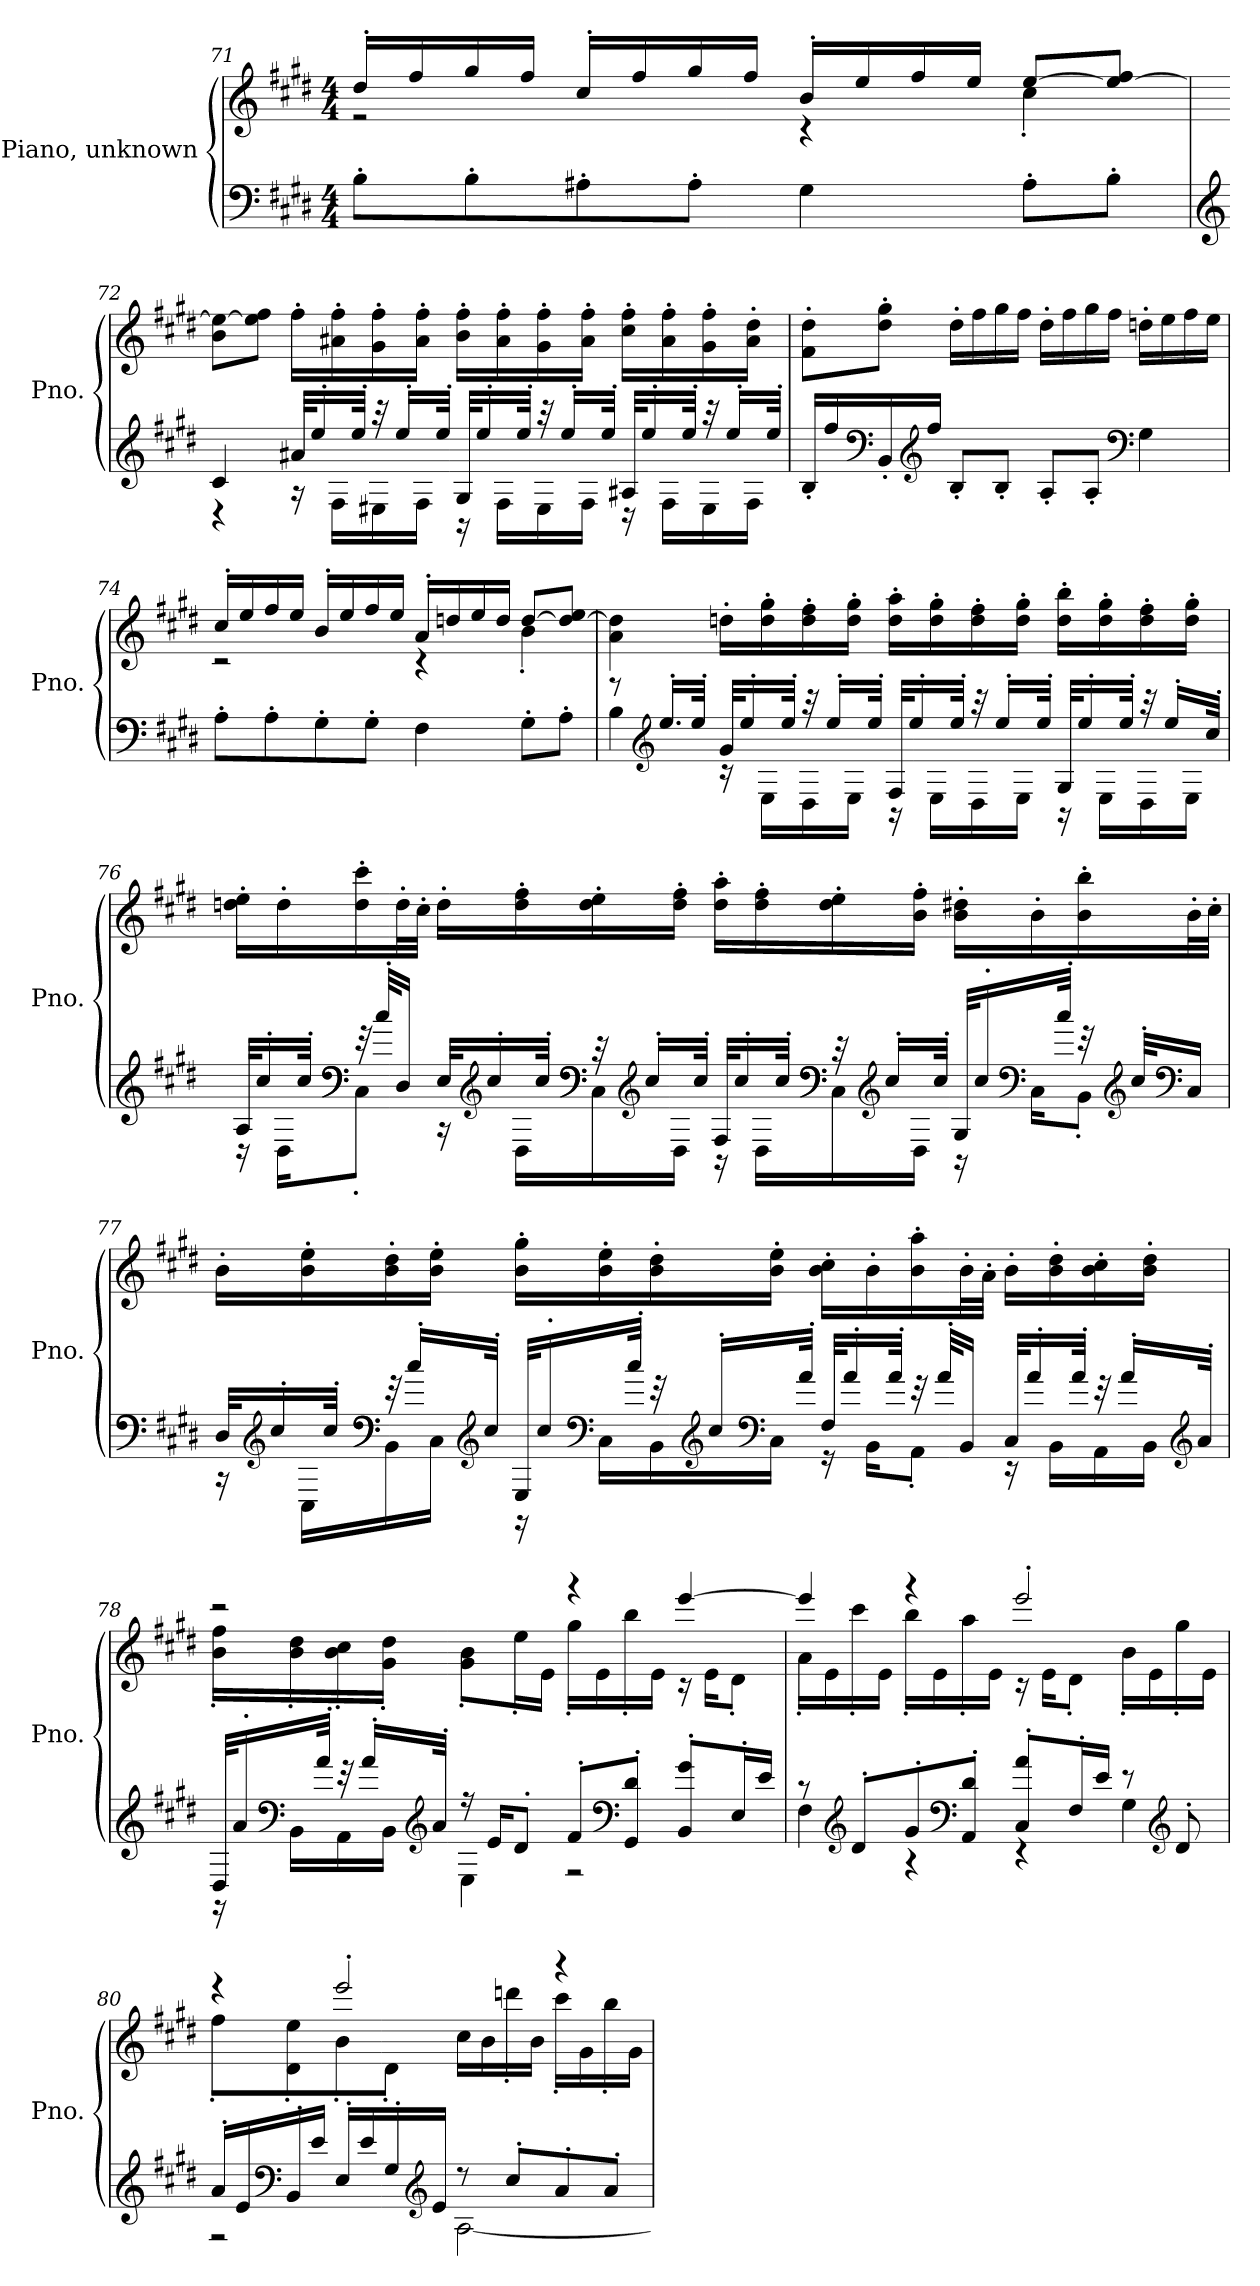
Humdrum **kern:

**kern	**kern
*part1	*part1
*staff2	*staff1
*I"Piano, unknown	*
*I'Pno.	*
!!LO:LB:g=z
*clefF4	*clefG2
*k[f#c#g#d#]	*k[f#c#g#d#]
*M4/4	*M4/4
=71	=71
*	*^
8B'\L	16dd#'/LL	2r
.	16ff#/	.
8B'\	16gg#/	.
.	16ff#/JJ	.
8A#X'\	16cc#'/LL	.
.	16ff#/	.
8A#'\J	16gg#/	.
.	16ff#/JJ	.
4G#\	16b'/LL	4r
.	16ee/	.
.	16ff#/	.
.	16ee/JJ	.
8A#'\L	[8ee/L	4cc#'\
8B'\J	8ee/_ 8ff#/J	.
*	*v	*v
=72	=72
*clefG2	*
*^	*
4c#/	4r	8b\ 8ee\_L
.	.	8ee\] 8ff#\J
32a#X/KLL	16r	16ff#'\LL
16ee'/	.	.
.	16F#\LL	16a#X\' 16ff#\'
32ee'/JJk	.	.
32r	16E#X\	16g#\' 16ff#\'
16ee'/LL	.	.
.	16F#\JJ	16a#\' 16ff#\'JJ
32ee'/JJk	.	.
32G#/KLL	16r	16b\' 16ff#\'LL
16ee'/	.	.
.	16F#\LL	16a#\' 16ff#\'
32ee'/JJk	.	.
32r	16E#\	16g#\' 16ff#\'
16ee'/LL	.	.
.	16F#\JJ	16a#\' 16ff#\'JJ
32ee'/JJk	.	.
32A#X/KLL	16r	16cc#\' 16ff#\'LL
16ee'/	.	.
.	16F#\LL	16a#\' 16ff#\'
32ee'/JJk	.	.
32r	16E#\	16g#\' 16ff#\'
16ee'/LL	.	.
.	16F#\JJ	16a#\' 16dd#\'JJ
32ee'/JJk	.	.
*v	*v	*
!!LO:PB:g=z
=73	=73
16B'/LL	8f#\' 8dd#\'L
16ff#/	.
*clefF4	*
16BB'/	8dd#\' 8gg#\'J
*clefG2	*
16ff#/JJ	.
8B'/L	16dd#'\LL
.	16ff#\
8B'/J	16gg#\
.	16ff#\JJ
8A'/L	16dd#'\LL
.	16ff#\
8A'/J	16gg#\
.	16ff#\JJ
*clefF4	*
4G#\	16ddn'\LL
.	16ee\
.	16ff#\
.	16ee\JJ
=74	=74
*	*^
8A'\L	16cc#'/LL	2r
.	16ee/	.
8A'\	16ff#/	.
.	16ee/JJ	.
8G#'\	16b'/LL	.
.	16ee/	.
8G#'\J	16ff#/	.
.	16ee/JJ	.
4F#\	16a'/LL	4r
.	16ddn/	.
.	16ee/	.
.	16dd/JJ	.
8G#'\L	[8dd/L	4b'\
8A'\J	8dd/_ 8ee/J	.
*	*v	*v
!!LO:LB:g=z
=75	=75
*^	*
8r	4B\	4a\ 4dd\]
*clefG2	*	*
16.ee'/LL	.	.
32ee'/JJk	.	.
32g#/KLL	16r	16ddn'\LL
16ee'/	.	.
.	16E\LL	16dd\' 16gg#\'
32ee'/JJk	.	.
32r	16D#\	16dd\' 16ff#\'
16ee'/LL	.	.
.	16E\JJ	16dd\' 16gg#\'JJ
32ee'/JJk	.	.
32F#/KLL	16r	16dd\' 16aa\'LL
16ee'/	.	.
.	16E\LL	16dd\' 16gg#\'
32ee'/JJk	.	.
32r	16D#\	16dd\' 16ff#\'
16ee'/LL	.	.
.	16E\JJ	16dd\' 16gg#\'JJ
32ee'/JJk	.	.
32G#/KLL	16r	16dd\' 16bb\'LL
16ee'/	.	.
.	16E\LL	16dd\' 16gg#\'
32ee'/JJk	.	.
32r	16D#\	16dd\' 16ff#\'
16ee'/LL	.	.
.	16E\JJ	16dd\' 16gg#\'JJ
32cc#'/JJk	.	.
!!LO:LB:g=z
=76	=76	=76
32A/KLL	16r	16ddn\' 16ee\'LL
16cc#'/	.	.
.	16D#\KL	16dd'\
32cc#'/JJk	.	.
*clefF4	*	*
32r	8C#'\J	16dd\' 16ccc#\'
32cc#'/KLL	.	.
16D#/JJ	.	32dd'\L
.	.	32cc#'\JJJ
32E/KLL	16r	16dd'\LL
*clefG2	*	*
16cc#'/	.	.
.	16D#\LL	16dd\' 16ff#\'
32cc#'/JJk	.	.
*clefF4	*	*
32r	16C#\	16dd\' 16ee\'
*clefG2	*	*
16cc#'/LL	.	.
.	16D#\JJ	16dd\' 16ff#\'JJ
32cc#'/JJk	.	.
32F#/KLL	16r	16dd\' 16aa\'LL
16cc#'/	.	.
.	16D#\LL	16dd\' 16ff#\'
32cc#'/JJk	.	.
*clefF4	*	*
32r	16C#\	16dd\' 16ee\'
*clefG2	*	*
16cc#'/LL	.	.
.	16D#\JJ	16b\' 16ff#\'JJ
32cc#'/JJk	.	.
32G#/KLL	16r	16b\' 16dd#X\'LL
16cc#'/	.	.
*clefF4	*	*
.	16C#\KL	16b'\
32cc#'/JJk	.	.
32r	8BB'\J	16b\' 16bb\'
*clefG2	*	*
32cc#'/KLL	.	.
*clefF4	*	*
16C#/JJ	.	32b'\L
.	.	32cc#'\JJJ
!!LO:LB:g=z
=77	=77	=77
32D#/KLL	16r	16b'\LL
*clefG2	*	*
16cc#'/	.	.
.	16C#\LL	16b\' 16ee\'
32cc#'/JJk	.	.
*clefF4	*	*
32r	16BB\	16b\' 16dd#\'
16cc#'/LL	.	.
.	16C#\JJ	16b\' 16ee\'JJ
*clefG2	*	*
32cc#'/JJk	.	.
32E/KLL	16r	16b\' 16gg#\'LL
16cc#'/	.	.
*clefF4	*	*
.	16C#\LL	16b\' 16ee\'
32cc#'/JJk	.	.
32r	16BB\	16b\' 16dd#\'
*clefG2	*	*
16cc#'/LL	.	.
*clefF4	*	*
.	16C#\JJ	16b\' 16ee\'JJ
32a'/JJk	.	.
32F#/KLL	16r	16b\' 16cc#\'LL
16a'/	.	.
.	16BB\KL	16b'\
32a'/JJk	.	.
32r	8AA'\J	16b\' 16aa\'
32a'/KLL	.	.
16BB/JJ	.	32b'\L
.	.	32a'\JJJ
32C#/KLL	16r	16b'\LL
16a'/	.	.
.	16BB\LL	16b\' 16dd#\'
32a'/JJk	.	.
32r	16AA\	16b\' 16cc#\'
16a'/LL	.	.
.	16BB\JJ	16b\' 16dd#\'JJ
*clefG2	*	*
32a'/JJk	.	.
!!LO:LB:g=z
=78	=78	=78
*	*	*^
32D#/KLL	16r	2r	16b\' 16ff#\'LL
16a'/	.	.	.
*clefF4	*	*	*
.	16BB\LL	.	16b\' 16dd#\'
32a'/JJk	.	.	.
32r	16AA\	.	16b\' 16cc#\'
16a'/LL	.	.	.
.	16BB\JJ	.	16g#\' 16dd#\'JJ
*clefG2	*	*	*
32a'/JJk	.	.	.
16r	4E\	.	8g#\' 8b\'L
16e/KL	.	.	.
8d#'/J	.	.	16ee'\L
.	.	.	16e\JJ
8f#'/L	2r	4r	16gg#'\LL
.	.	.	16e\
*clefF4	*	*	*
8GG#/' 8d#/'J	.	.	16bb'\
.	.	.	16e\JJ
8BB/' 8g#/'L	.	[4eee/	16r
.	.	.	16e\KL
16E'/L	.	.	8d#'\J
16e/JJ	.	.	.
=79	=79	=79	=79
8r	4F#\	4eee/]	16a'\LL
.	.	.	16e\
*clefG2	*	*	*
8d#'/L	.	.	16ccc#'\
.	.	.	16e\JJ
8g#'/	4r	4r	16bb'\LL
.	.	.	16e\
*clefF4	*	*	*
8AA/' 8d#/'J	.	.	16aa'\
.	.	.	16e\JJ
8C#/' 8a/'L	4r	2eee'/	16r
.	.	.	16e\KL
16F#'/L	.	.	8d#'\J
16e/JJ	.	.	.
8r	4G#\	.	16b'\LL
.	.	.	16e\
*clefG2	*	*	*
8d#'/	.	.	16gg#'\
.	.	.	16e\JJ
!!LO:LB:g=z	!!
=80	=80	=80	=80
16a'/LL	2r	4r	8ff#'\L
16e/	.	.	.
*clefF4	*	*	*
16BB'/	.	.	8d#\' 8ee\'
16e/JJ	.	.	.
16E'/LL	.	2eee'/	8b'\
16e/	.	.	.
16G#'/	.	.	8d#'\J
*clefG2	*	*	*
16e/JJ	.	.	.
8r	[2A\	.	16cc#\LL
.	.	.	16b\
8cc#'/L	.	.	16dddn'\
.	.	.	16b\JJ
8a'/	.	4r	16ccc#'\LL
.	.	.	16g#\
8a'/J	.	.	16bb'\
.	.	.	16g#\JJ
*v	*v	*	*
*	*v	*v
=	=
*-	*-
